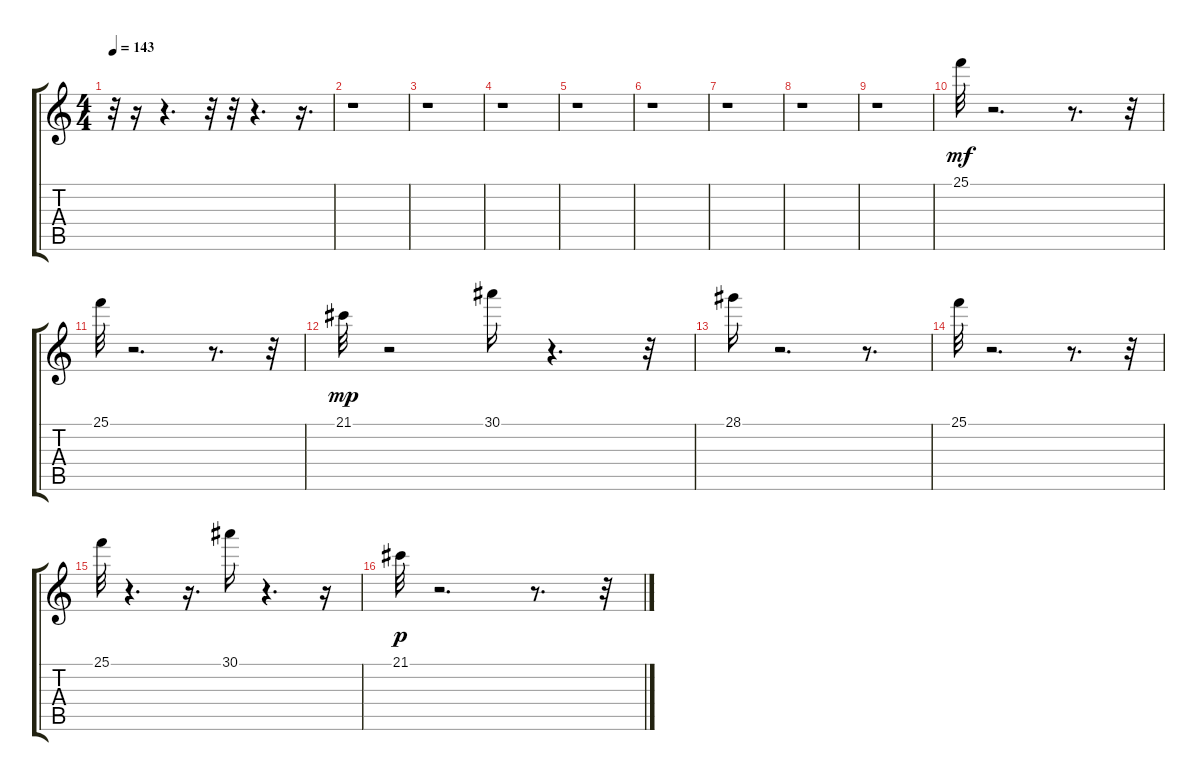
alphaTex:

\track "" {instrument glockenspiel}
\staff {score tabs}
\tuning (E4 B3 G3 D3 A2 E2) {hide}
\ts (4 4)
\tempo 143
\clef g2
\ks c
r.32{dy mp} r.16 r.4{d} r.32 r.32 r.4{d} r.16{d} |
r.1 |
r.1 |
r.1 |
r.1 |
r.1 |
r.1 |
r.1 |
r.1 |
25.1.32{dy mf} r.2{d} r.8{d} r.32 |
25.1.32 r.2{d} r.8{d} r.32 |
21.1.32{dy mp} r.2 30.1.16 r.4{d} r.32 |
28.1.16 r.2{d} r.8{d} |
25.1.32 r.2{d} r.8{d} r.32 |
25.1.32 r.4{d} r.16{d} 30.1.16 r.4{d} r.16 |
21.1.32{dy p} r.2{d} r.8{d} r.32
